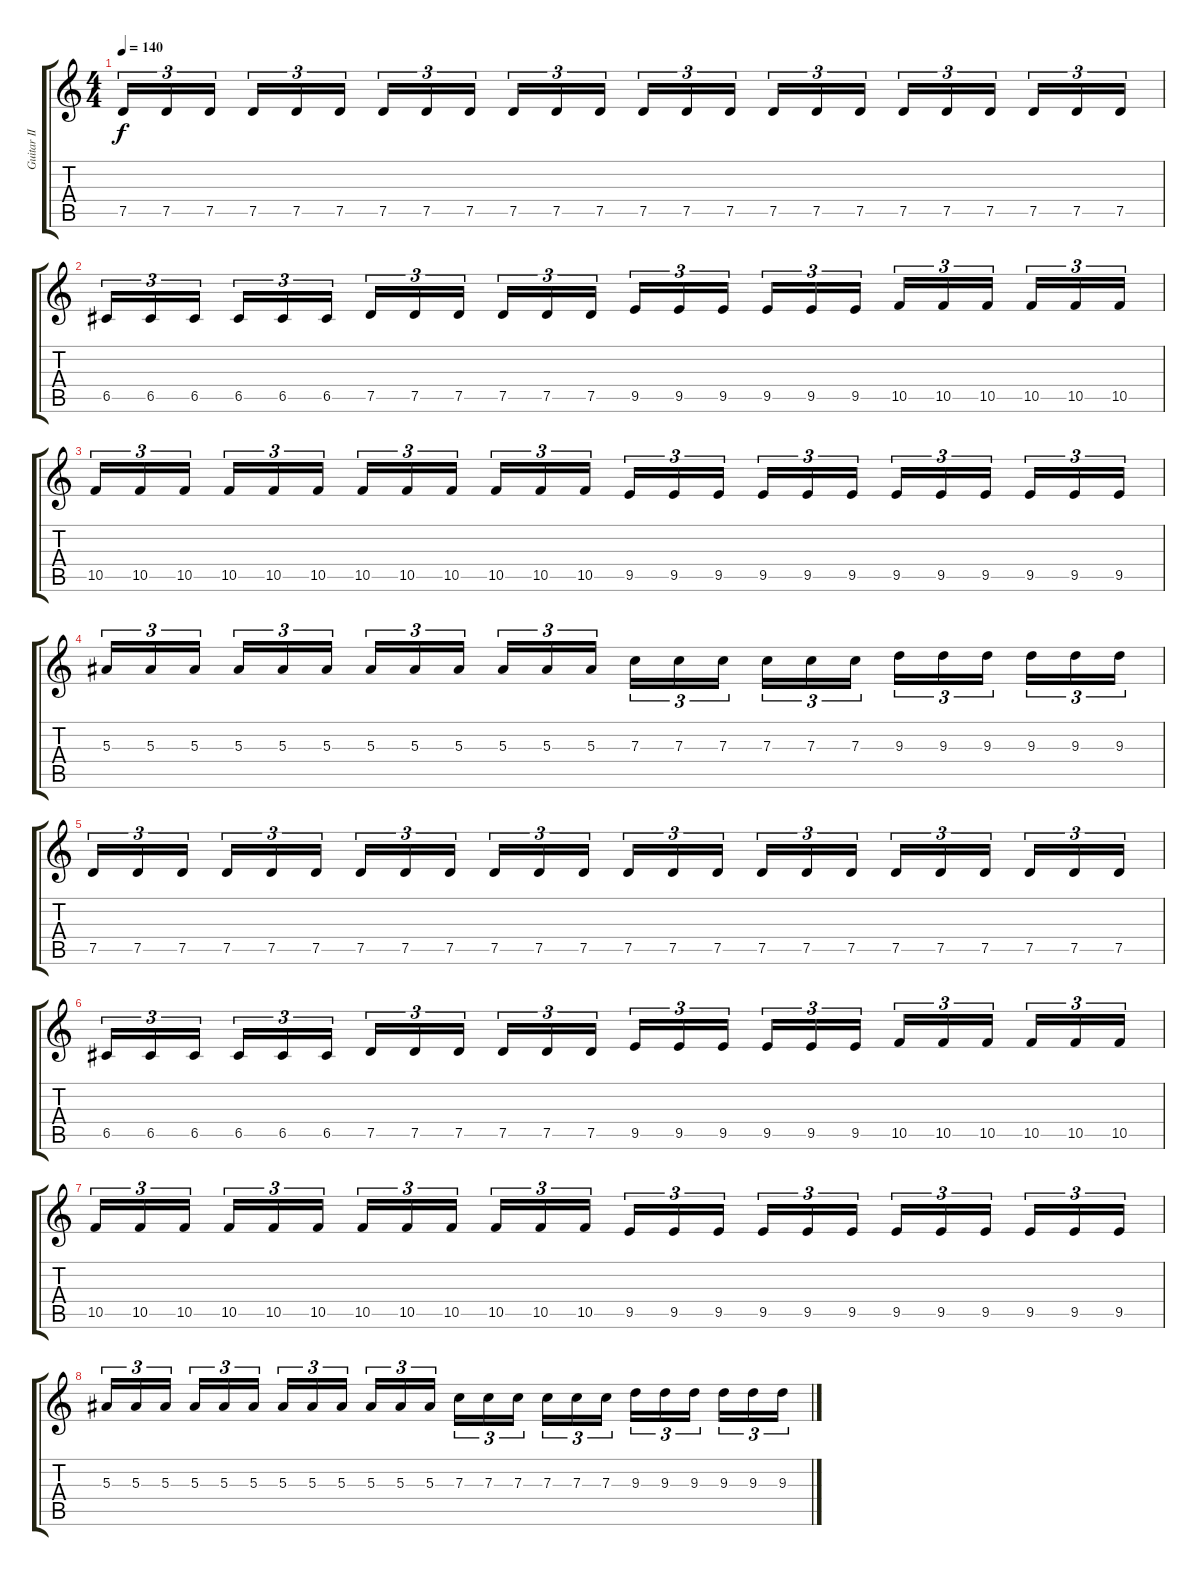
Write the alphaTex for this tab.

\track ("Guitar II" "Guitar II") {instrument distortionguitar}
\staff {score tabs}
\tuning (D4 A3 F3 C3 G2 D2) {hide}
\ts (4 4)
\tempo 140
\clef g2
\ks c
7.5.16{tu (3 2) dy f volume 16} 7.5.16{tu (3 2)} 7.5.16{tu (3 2)} 7.5.16{tu (3 2)} 7.5.16{tu (3 2)} 7.5.16{tu (3 2)} 7.5.16{tu (3 2)} 7.5.16{tu (3 2)} 7.5.16{tu (3 2)} 7.5.16{tu (3 2)} 7.5.16{tu (3 2)} 7.5.16{tu (3 2)} 7.5.16{tu (3 2)} 7.5.16{tu (3 2)} 7.5.16{tu (3 2)} 7.5.16{tu (3 2)} 7.5.16{tu (3 2)} 7.5.16{tu (3 2)} 7.5.16{tu (3 2)} 7.5.16{tu (3 2)} 7.5.16{tu (3 2)} 7.5.16{tu (3 2)} 7.5.16{tu (3 2)} 7.5.16{tu (3 2)} |
6.5.16{tu (3 2)} 6.5.16{tu (3 2)} 6.5.16{tu (3 2)} 6.5.16{tu (3 2)} 6.5.16{tu (3 2)} 6.5.16{tu (3 2)} 7.5.16{tu (3 2)} 7.5.16{tu (3 2)} 7.5.16{tu (3 2)} 7.5.16{tu (3 2)} 7.5.16{tu (3 2)} 7.5.16{tu (3 2)} 9.5.16{tu (3 2)} 9.5.16{tu (3 2)} 9.5.16{tu (3 2)} 9.5.16{tu (3 2)} 9.5.16{tu (3 2)} 9.5.16{tu (3 2)} 10.5.16{tu (3 2)} 10.5.16{tu (3 2)} 10.5.16{tu (3 2)} 10.5.16{tu (3 2)} 10.5.16{tu (3 2)} 10.5.16{tu (3 2)} |
10.5.16{tu (3 2)} 10.5.16{tu (3 2)} 10.5.16{tu (3 2)} 10.5.16{tu (3 2)} 10.5.16{tu (3 2)} 10.5.16{tu (3 2)} 10.5.16{tu (3 2)} 10.5.16{tu (3 2)} 10.5.16{tu (3 2)} 10.5.16{tu (3 2)} 10.5.16{tu (3 2)} 10.5.16{tu (3 2)} 9.5.16{tu (3 2)} 9.5.16{tu (3 2)} 9.5.16{tu (3 2)} 9.5.16{tu (3 2)} 9.5.16{tu (3 2)} 9.5.16{tu (3 2)} 9.5.16{tu (3 2)} 9.5.16{tu (3 2)} 9.5.16{tu (3 2)} 9.5.16{tu (3 2)} 9.5.16{tu (3 2)} 9.5.16{tu (3 2)} |
5.3.16{tu (3 2)} 5.3.16{tu (3 2)} 5.3.16{tu (3 2)} 5.3.16{tu (3 2)} 5.3.16{tu (3 2)} 5.3.16{tu (3 2)} 5.3.16{tu (3 2)} 5.3.16{tu (3 2)} 5.3.16{tu (3 2)} 5.3.16{tu (3 2)} 5.3.16{tu (3 2)} 5.3.16{tu (3 2)} 7.3.16{tu (3 2)} 7.3.16{tu (3 2)} 7.3.16{tu (3 2)} 7.3.16{tu (3 2)} 7.3.16{tu (3 2)} 7.3.16{tu (3 2)} 9.3.16{tu (3 2)} 9.3.16{tu (3 2)} 9.3.16{tu (3 2)} 9.3.16{tu (3 2)} 9.3.16{tu (3 2)} 9.3.16{tu (3 2)} |
7.5.16{tu (3 2)} 7.5.16{tu (3 2)} 7.5.16{tu (3 2)} 7.5.16{tu (3 2)} 7.5.16{tu (3 2)} 7.5.16{tu (3 2)} 7.5.16{tu (3 2)} 7.5.16{tu (3 2)} 7.5.16{tu (3 2)} 7.5.16{tu (3 2)} 7.5.16{tu (3 2)} 7.5.16{tu (3 2)} 7.5.16{tu (3 2)} 7.5.16{tu (3 2)} 7.5.16{tu (3 2)} 7.5.16{tu (3 2)} 7.5.16{tu (3 2)} 7.5.16{tu (3 2)} 7.5.16{tu (3 2)} 7.5.16{tu (3 2)} 7.5.16{tu (3 2)} 7.5.16{tu (3 2)} 7.5.16{tu (3 2)} 7.5.16{tu (3 2)} |
6.5.16{tu (3 2)} 6.5.16{tu (3 2)} 6.5.16{tu (3 2)} 6.5.16{tu (3 2)} 6.5.16{tu (3 2)} 6.5.16{tu (3 2)} 7.5.16{tu (3 2)} 7.5.16{tu (3 2)} 7.5.16{tu (3 2)} 7.5.16{tu (3 2)} 7.5.16{tu (3 2)} 7.5.16{tu (3 2)} 9.5.16{tu (3 2)} 9.5.16{tu (3 2)} 9.5.16{tu (3 2)} 9.5.16{tu (3 2)} 9.5.16{tu (3 2)} 9.5.16{tu (3 2)} 10.5.16{tu (3 2)} 10.5.16{tu (3 2)} 10.5.16{tu (3 2)} 10.5.16{tu (3 2)} 10.5.16{tu (3 2)} 10.5.16{tu (3 2)} |
10.5.16{tu (3 2)} 10.5.16{tu (3 2)} 10.5.16{tu (3 2)} 10.5.16{tu (3 2)} 10.5.16{tu (3 2)} 10.5.16{tu (3 2)} 10.5.16{tu (3 2)} 10.5.16{tu (3 2)} 10.5.16{tu (3 2)} 10.5.16{tu (3 2)} 10.5.16{tu (3 2)} 10.5.16{tu (3 2)} 9.5.16{tu (3 2)} 9.5.16{tu (3 2)} 9.5.16{tu (3 2)} 9.5.16{tu (3 2)} 9.5.16{tu (3 2)} 9.5.16{tu (3 2)} 9.5.16{tu (3 2)} 9.5.16{tu (3 2)} 9.5.16{tu (3 2)} 9.5.16{tu (3 2)} 9.5.16{tu (3 2)} 9.5.16{tu (3 2)} |
5.3.16{tu (3 2)} 5.3.16{tu (3 2)} 5.3.16{tu (3 2)} 5.3.16{tu (3 2)} 5.3.16{tu (3 2)} 5.3.16{tu (3 2)} 5.3.16{tu (3 2)} 5.3.16{tu (3 2)} 5.3.16{tu (3 2)} 5.3.16{tu (3 2)} 5.3.16{tu (3 2)} 5.3.16{tu (3 2)} 7.3.16{tu (3 2)} 7.3.16{tu (3 2)} 7.3.16{tu (3 2)} 7.3.16{tu (3 2)} 7.3.16{tu (3 2)} 7.3.16{tu (3 2)} 9.3.16{tu (3 2)} 9.3.16{tu (3 2)} 9.3.16{tu (3 2)} 9.3.16{tu (3 2)} 9.3.16{tu (3 2)} 9.3.16{tu (3 2)}
